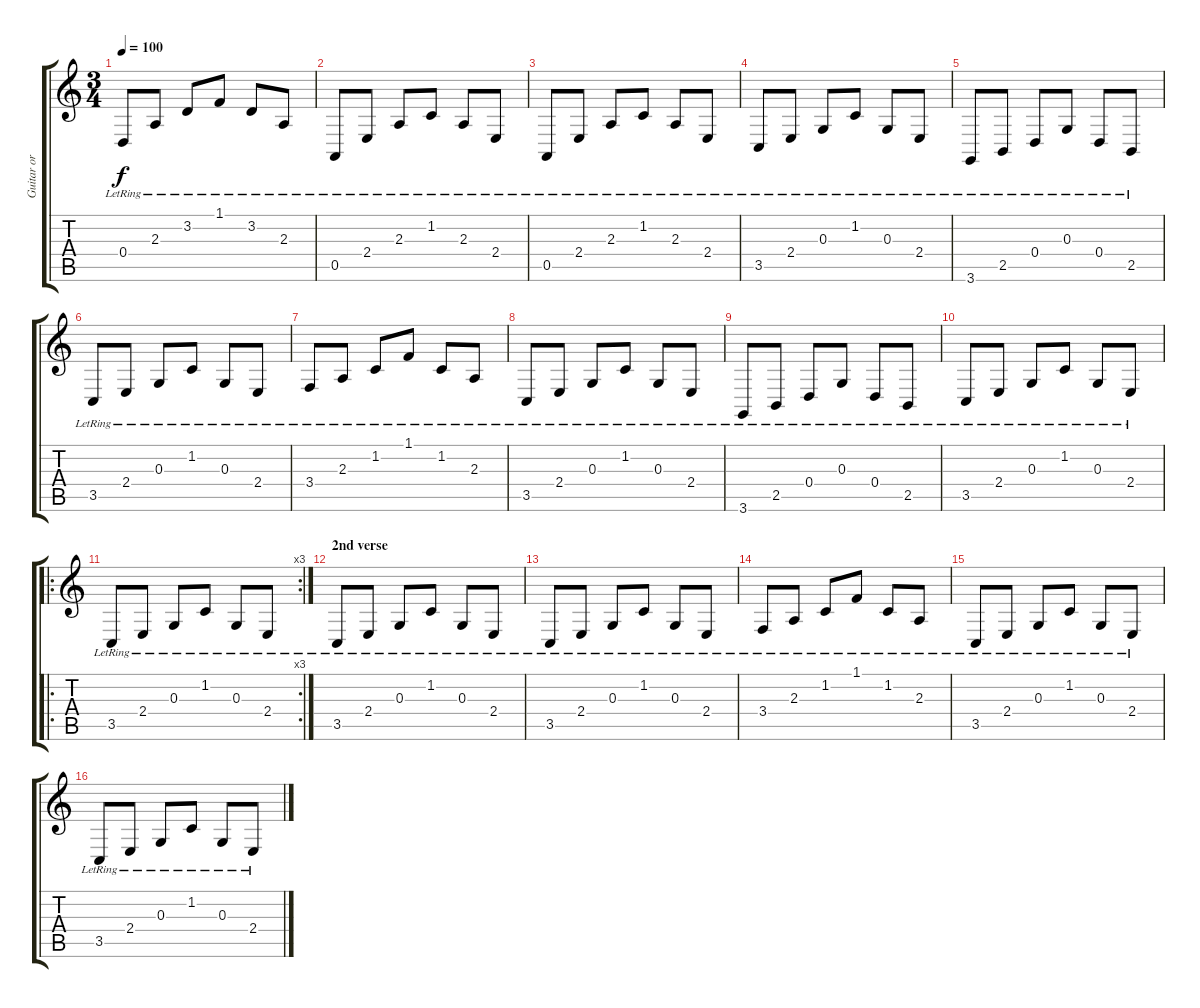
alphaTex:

\track ("Guitar or Piano" "Guitar or ") {instrument acousticgrandpiano}
\staff {score tabs}
\tuning (E4 B3 G3 D3 A2 E2) {hide}
\ts (3 4)
\tempo 100
\clef g2
\ks c
0.4{lr}.8{dy f} 2.3{lr}.8 3.2{lr}.8 1.1{lr}.8 3.2{lr}.8 2.3{lr}.8 |
0.5{lr}.8 2.4{lr}.8 2.3{lr}.8 1.2{lr}.8 2.3{lr}.8 2.4{lr}.8 |
0.5{lr}.8 2.4{lr}.8 2.3{lr}.8 1.2{lr}.8 2.3{lr}.8 2.4{lr}.8 |
3.5{lr}.8 2.4{lr}.8 0.3{lr}.8 1.2{lr}.8 0.3{lr}.8 2.4{lr}.8 |
3.6{lr}.8 2.5{lr}.8 0.4{lr}.8 0.3{lr}.8 0.4{lr}.8 2.5{lr}.8 |
3.5{lr}.8 2.4{lr}.8 0.3{lr}.8 1.2{lr}.8 0.3{lr}.8 2.4{lr}.8 |
3.4{lr}.8 2.3{lr}.8 1.2{lr}.8 1.1{lr}.8 1.2{lr}.8 2.3{lr}.8 |
3.5{lr}.8 2.4{lr}.8 0.3{lr}.8 1.2{lr}.8 0.3{lr}.8 2.4{lr}.8 |
3.6{lr}.8 2.5{lr}.8 0.4{lr}.8 0.3{lr}.8 0.4{lr}.8 2.5{lr}.8 |
3.5{lr}.8 2.4{lr}.8 0.3{lr}.8 1.2{lr}.8 0.3{lr}.8 2.4{lr}.8 |
\ro
\rc 3
3.5{lr}.8 2.4{lr}.8 0.3{lr}.8 1.2{lr}.8 0.3{lr}.8 2.4{lr}.8 |
\section ("" "2nd verse")
3.5{lr}.8 2.4{lr}.8 0.3{lr}.8 1.2{lr}.8 0.3{lr}.8 2.4{lr}.8 |
3.5{lr}.8 2.4{lr}.8 0.3{lr}.8 1.2{lr}.8 0.3{lr}.8 2.4{lr}.8 |
3.4{lr}.8 2.3{lr}.8 1.2{lr}.8 1.1{lr}.8 1.2{lr}.8 2.3{lr}.8 |
3.5{lr}.8 2.4{lr}.8 0.3{lr}.8 1.2{lr}.8 0.3{lr}.8 2.4{lr}.8 |
3.5{lr}.8 2.4{lr}.8 0.3{lr}.8 1.2{lr}.8 0.3{lr}.8 2.4{lr}.8
